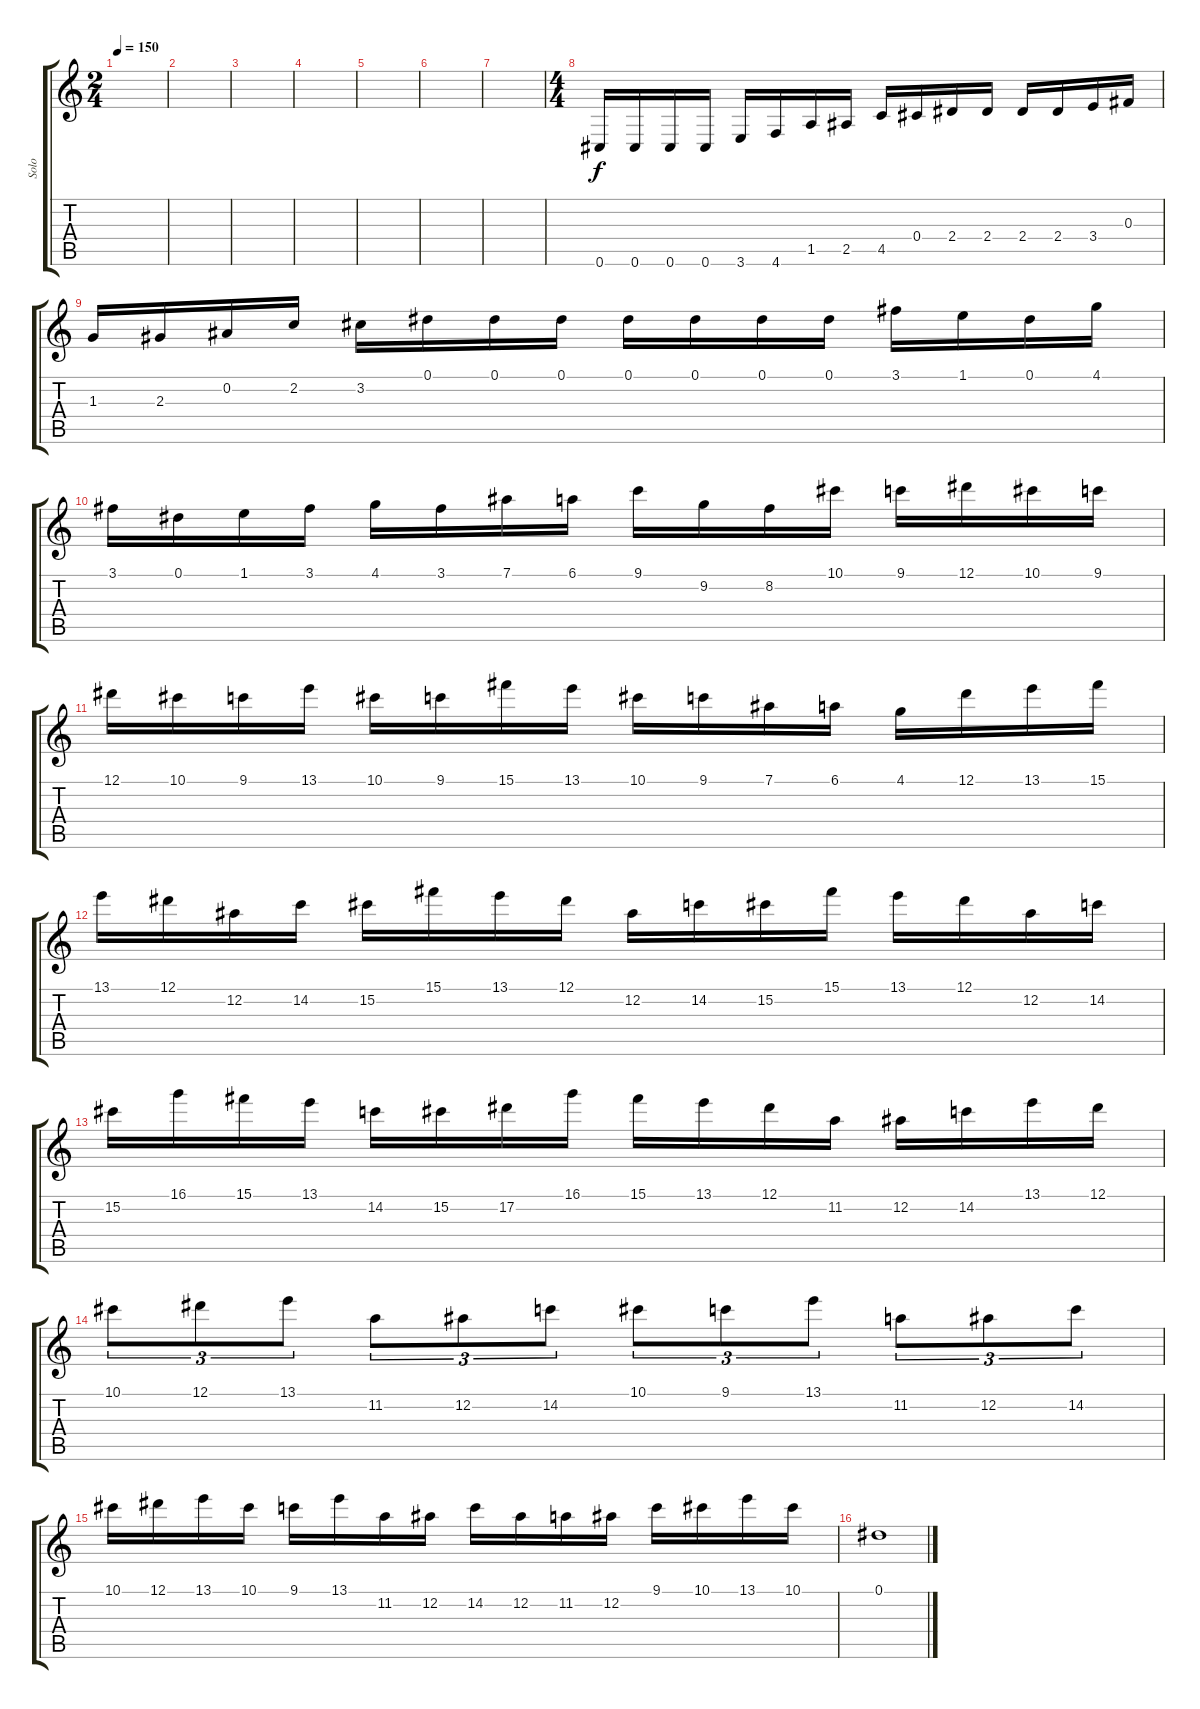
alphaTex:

\track ("Solo" "Solo") {instrument overdrivenguitar}
\staff {score tabs}
\tuning (Eb4 Bb3 Gb3 Db3 Ab2 Db2) {hide}
\ts (2 4)
\tempo 150
\clef g2
\ks c
|
|
|
|
|
|
|
\ts (4 4)
0.6.16 0.6.16 0.6.16 0.6.16 3.6.16 4.6.16 1.5.16 2.5.16 4.5.16 0.4.16 2.4.16 2.4.16 2.4.16 2.4.16 3.4.16 0.3.16 |
1.3.16 2.3.16 0.2.16 2.2.16 3.2.16 0.1.16 0.1.16 0.1.16 0.1.16 0.1.16 0.1.16 0.1.16 3.1.16 1.1.16 0.1.16 4.1.16 |
3.1.16 0.1.16 1.1.16 3.1.16 4.1.16 3.1.16 7.1.16 6.1.16 9.1.16 9.2.16 8.2.16 10.1.16 9.1.16 12.1.16 10.1.16 9.1.16 |
12.1.16 10.1.16 9.1.16 13.1.16 10.1.16 9.1.16 15.1.16 13.1.16 10.1.16 9.1.16 7.1.16 6.1.16 4.1.16 12.1.16 13.1.16 15.1.16 |
13.1.16 12.1.16 12.2.16 14.2.16 15.2.16 15.1.16 13.1.16 12.1.16 12.2.16 14.2.16 15.2.16 15.1.16 13.1.16 12.1.16 12.2.16 14.2.16 |
15.2.16 16.1.16 15.1.16 13.1.16 14.2.16 15.2.16 17.2.16 16.1.16 15.1.16 13.1.16 12.1.16 11.2.16 12.2.16 14.2.16 13.1.16 12.1.16 |
10.1.8{tu (3 2)} 12.1.8{tu (3 2)} 13.1.8{tu (3 2)} 11.2.8{tu (3 2)} 12.2.8{tu (3 2)} 14.2.8{tu (3 2)} 10.1.8{tu (3 2)} 9.1.8{tu (3 2)} 13.1.8{tu (3 2)} 11.2.8{tu (3 2)} 12.2.8{tu (3 2)} 14.2.8{tu (3 2)} |
10.1.16 12.1.16 13.1.16 10.1.16 9.1.16 13.1.16 11.2.16 12.2.16 14.2.16 12.2.16 11.2.16 12.2.16 9.1.16 10.1.16 13.1.16 10.1.16 |
0.1.1
